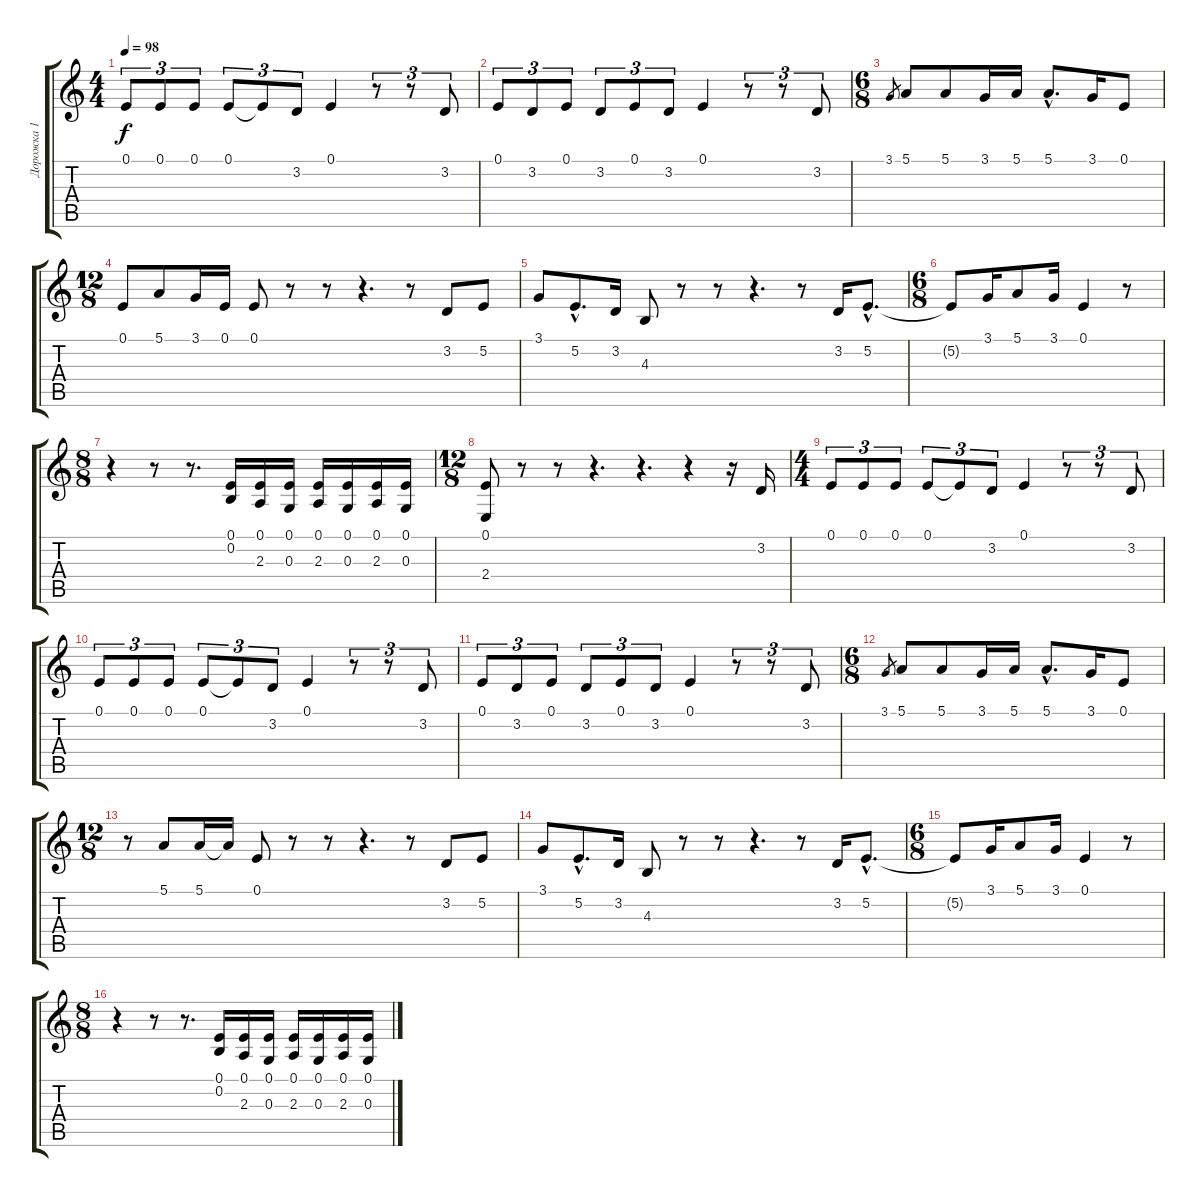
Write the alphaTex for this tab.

\track ("Дорожка 1" "Дорожка 1") {instrument brasssection}
\staff {score tabs}
\tuning (E4 B3 G3 D3 A2 E2) {hide}
\ts (4 4)
\tempo 98
\clef g2
\ks c
0.1.8{tu (3 2) dy f} 0.1.8{tu (3 2)} 0.1.8{tu (3 2)} 0.1.8{tu (3 2)} 0.1{t}.8{tu (3 2)} 3.2.8{tu (3 2)} 0.1.4 r.8{tu (3 2)} r.8{tu (3 2)} 3.2.8{tu (3 2)} |
0.1.8{tu (3 2)} 3.2.8{tu (3 2)} 0.1.8{tu (3 2)} 3.2.8{tu (3 2)} 0.1.8{tu (3 2)} 3.2.8{tu (3 2)} 0.1.4 r.8{tu (3 2)} r.8{tu (3 2)} 3.2.8{tu (3 2)} |
\ts (6 8)
3.1.8{gr} 5.1.8 5.1.8 3.1.16 5.1.16 5.1{hac}.8{d} 3.1.16 0.1.8 |
\ts (12 8)
0.1.8 5.1.8 3.1.16 0.1.16 0.1.8 r.8 r.8 r.4{d} r.8 3.2.8 5.2.8 |
3.1.8 5.2{hac}.8{d} 3.2.16 4.3.8 r.8 r.8 r.4{d} r.8 3.2.16 5.2{hac}.8{d} |
\ts (6 8)
5.2{t}.8 3.1.16 5.1.8 3.1.16 0.1.4 r.8 |
\ts (8 8)
r.4 r.8 r.8{d} (0.1 0.2).16 (0.1 2.3).16 (0.1 0.3).16 (0.1 2.3).16 (0.1 0.3).16 (0.1 2.3).16 (0.1 0.3).16 |
\ts (12 8)
(0.1 2.4).8 r.8 r.8 r.4{d} r.4{d} r.4 r.16 3.2.16 |
\ts (4 4)
0.1.8{tu (3 2)} 0.1.8{tu (3 2)} 0.1.8{tu (3 2)} 0.1.8{tu (3 2)} 0.1{t}.8{tu (3 2)} 3.2.8{tu (3 2)} 0.1.4 r.8{tu (3 2)} r.8{tu (3 2)} 3.2.8{tu (3 2)} |
0.1.8{tu (3 2)} 0.1.8{tu (3 2)} 0.1.8{tu (3 2)} 0.1.8{tu (3 2)} 0.1{t}.8{tu (3 2)} 3.2.8{tu (3 2)} 0.1.4 r.8{tu (3 2)} r.8{tu (3 2)} 3.2.8{tu (3 2)} |
0.1.8{tu (3 2)} 3.2.8{tu (3 2)} 0.1.8{tu (3 2)} 3.2.8{tu (3 2)} 0.1.8{tu (3 2)} 3.2.8{tu (3 2)} 0.1.4 r.8{tu (3 2)} r.8{tu (3 2)} 3.2.8{tu (3 2)} |
\ts (6 8)
3.1.8{gr} 5.1.8 5.1.8 3.1.16 5.1.16 5.1{hac}.8{d} 3.1.16 0.1.8 |
\ts (12 8)
r.8 5.1.8 5.1.16 5.1{t}.16 0.1.8 r.8 r.8 r.4{d} r.8 3.2.8 5.2.8 |
3.1.8 5.2{hac}.8{d} 3.2.16 4.3.8 r.8 r.8 r.4{d} r.8 3.2.16 5.2{hac}.8{d} |
\ts (6 8)
5.2{t}.8 3.1.16 5.1.8 3.1.16 0.1.4 r.8 |
\ts (8 8)
r.4 r.8 r.8{d} (0.1 0.2).16 (0.1 2.3).16 (0.1 0.3).16 (0.1 2.3).16 (0.1 0.3).16 (0.1 2.3).16 (0.1 0.3).16
